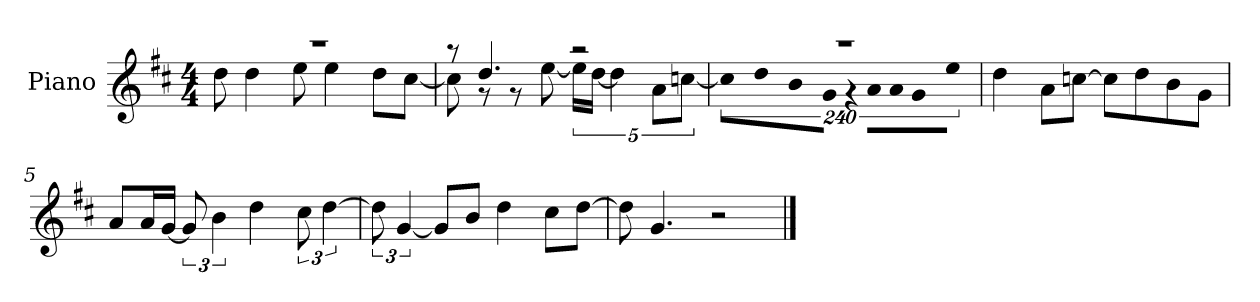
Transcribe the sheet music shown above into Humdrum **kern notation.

**kern
*part1
*staff1
*I"Piano
*I'P-no
*clefG2
*k[f#c#]
*M4/4
*MM90
=1
*^
1r	8dd\
.	4dd\
.	8ee\
.	4ee\
.	8dd\L
.	[8cc#\J
=2	=2
8r	8cc#\]
4.dd/	8r
.	8r
.	[8ee\
2r	20ee\LL]
.	[20dd\JJ
.	5dd\]
.	10a\L
.	[10ccn\J
=3	=3
!	!LO:N:vis=8
1r	960%137cc\L]
!	!LO:N:vis=8
.	960%137dd\
!	!LO:N:vis=8
.	960%137b\
!	!LO:N:vis=16
.	1920%137g\Jk
!	!LO:N:vis=16
.	1920%137r
!	!LO:N:vis=16
.	1920%137a\LL
!	!LO:N:vis=16
.	1920%137a\J
!	!LO:N:vis=8
.	960%137g\
!	!LO:N:vis=8
.	960%137ee\J
.	960ryy
*v	*v
=4
4dd\
8a\L
[8ccn\J
8cc\L]
8dd\
8b\
8g\J
!!LO:LB:g=z
=5
8a/L
16a/L
[16g/JJ
12g/]
6b\
4dd\
12cc#\
[6dd\
=6
12dd\]
[6g/
8g/L]
8b/J
4dd\
8cc#\L
[8dd\J
=7
8dd\]
4.g/
2r
==
*-
